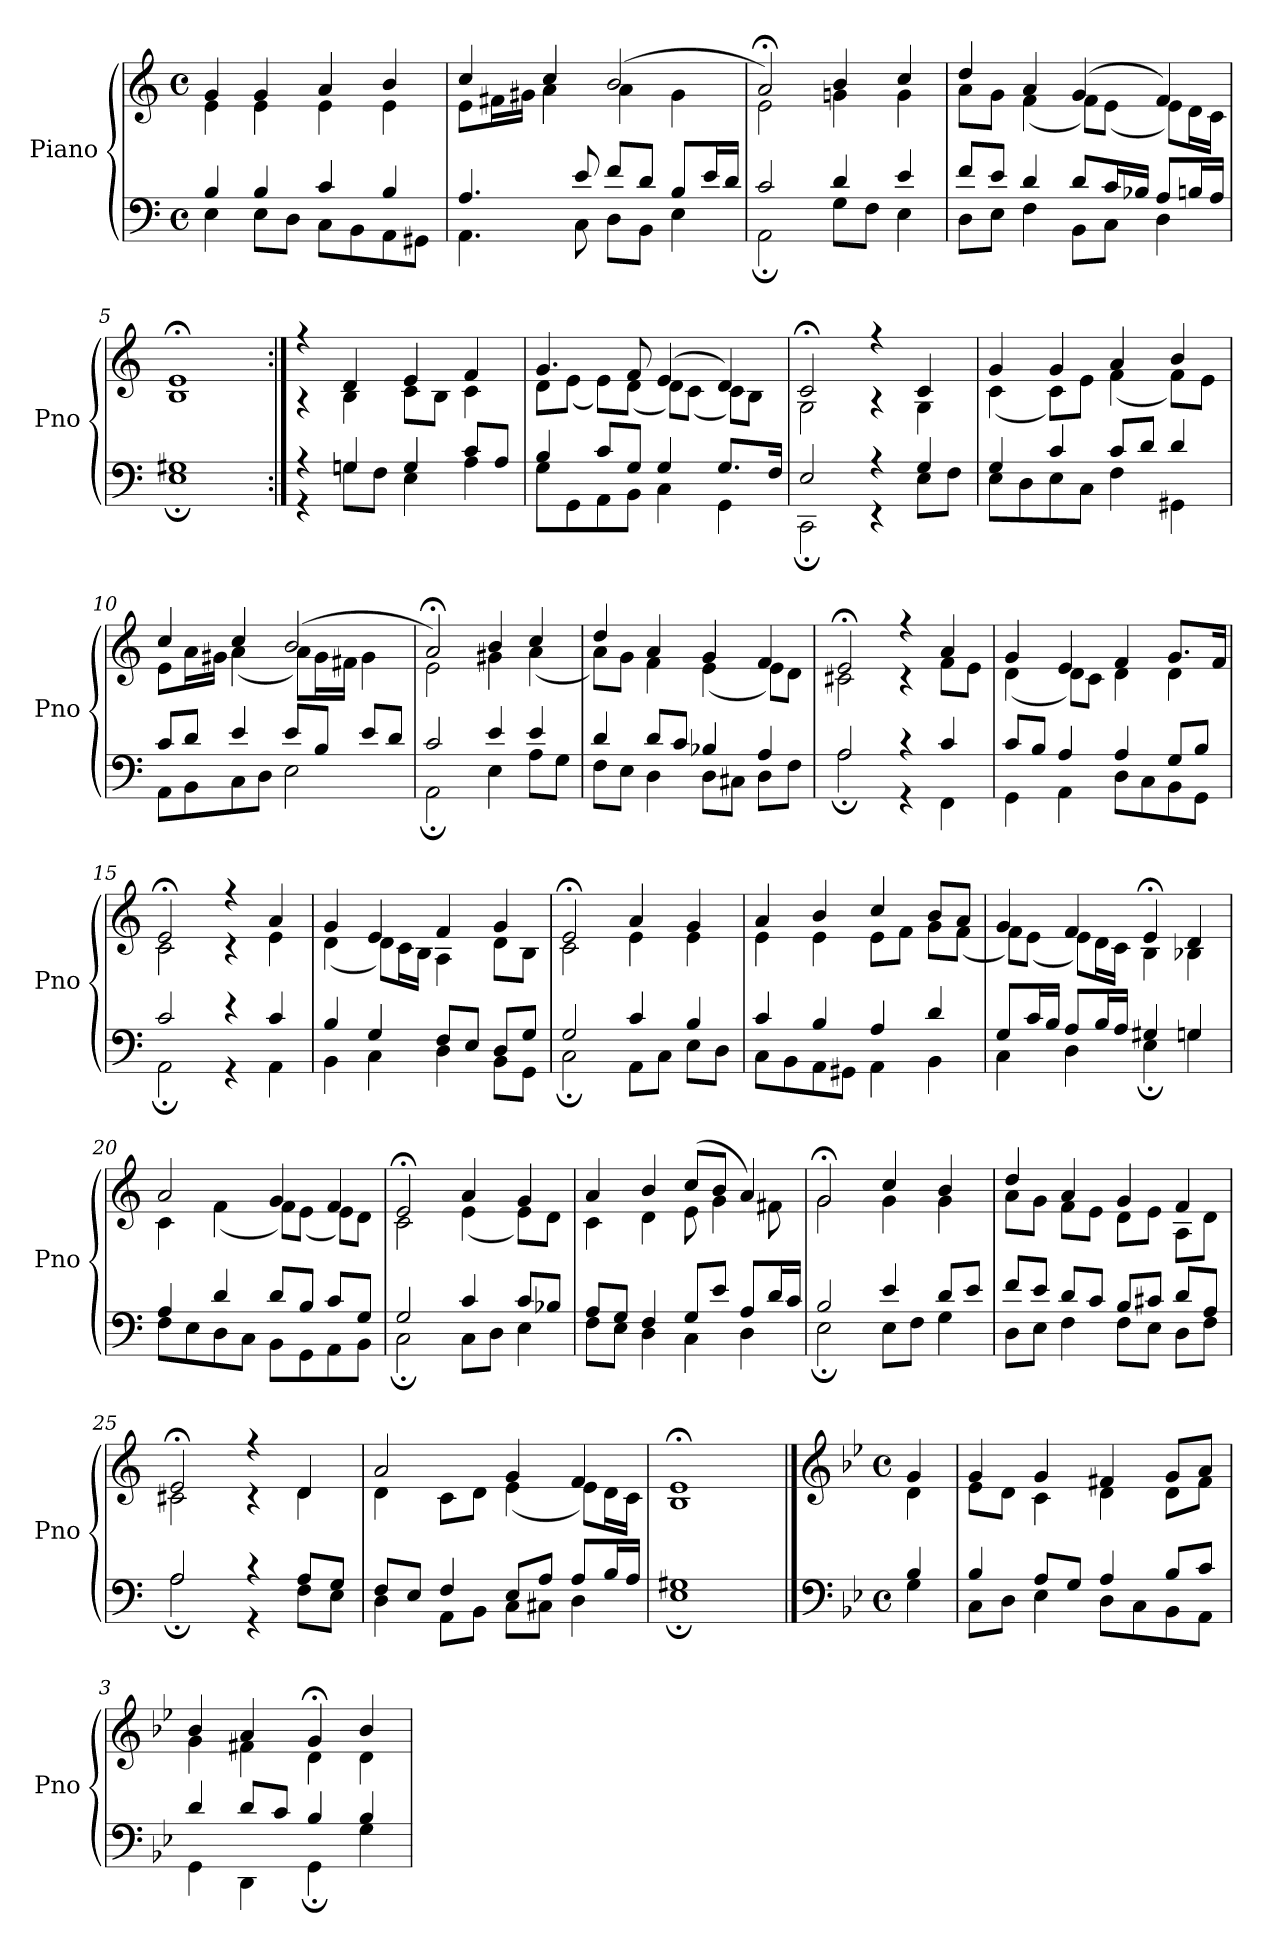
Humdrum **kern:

**kern	**kern
*part1	*part1
*staff2	*staff1
*I"Piano	*
*I'Pno	*
*clefF4	*clefG2
*k[]	*k[]
*M4/4	*M4/4
*met(c)	*met(c)
=1	=1
*^	*^
4B/	4E\	4g/	4e\
4B/	8E\L	4g/	4e\
.	8D\J	.	.
4c/	8C\L	4a/	4e\
.	8BB\	.	.
4B/	8AA\	4b/	4e\
.	8GG#X\J	.	.
=2	=2	=2	=2
4.A/	4.AA\	4cc/	8e\L
.	.	.	16f#X\L
.	.	.	16g#X\JJ
.	.	4cc/	4a\
8e/	8C\	.	.
8f/L	8D\L	(>2b/	4a\
8d/J	8BB\J	.	.
8B/L	4E\	.	4g#\
16e/L	.	.	.
16d/JJ	.	.	.
=3	=3	=3	=3
2c/	2AA;\	2a;</)	2e\
4d/	8G\L	4b/	4gn\
.	8F\J	.	.
4e/	4E\	4cc/	4g\
=4	=4	=4	=4
8f/L	8D\L	4dd/	8a\L
8e/J	8E\J	.	8g\J
4d/	4F\	4a/	(<4f\
8d/L	8BB\L	(>4g/	8f\L)
16c/L	8C\J	.	(<8e\J
16B-X/JJ	.	.	.
8A/L	4D\	4f/)	8e\L)
16Bn/L	.	.	16d\L
16A/JJ	.	.	16c\JJ
=5	=5	=5	=5
1G#X	1E;	1e;<	1B
=6:|!	=6:|!	=6:|!	=6:|!
4r	4r	4r	4r
4Gn/	8Gn\L	4d/	4B\
.	8F\J	.	.
4G/	4E\	4e/	8c\L
.	.	.	8B\J
8c/L	4A\	4f/	4c\
8A/J	.	.	.
=7	=7	=7	=7
4B/	8G\L	4.g/	8d\L
.	8GG\	.	(<8e\J
8c/L	8AA\	.	8e\L)
8G/J	8BB\J	8f/	(<8d\J
4G/	4C\	(>4e/	8d\L)
.	.	.	(<8c\J
8.G/L	4GG\	4d/)	8c\L)
.	.	.	8B\J
16F/Jk	.	.	.
=8	=8	=8	=8
2E/	2CC;\	2c;</	2G\
4r	4r	4r	4r
4G/	8E\L	4c/	4G\
.	8F\J	.	.
=9	=9	=9	=9
4G/	8E\L	4g/	(<4c\
.	8D\	.	.
4c/	8E\	4g/	8c\L)
.	8C\J	.	8e\J
8c/L	4F\	4a/	(<4f\
8d/J	.	.	.
4d/	4GG#X\	4b/	8f\L)
.	.	.	8e\J
=10	=10	=10	=10
8c/L	8AA\L	4cc/	8e\L
8d/J	8BB\	.	16a\L
.	.	.	16g#X\JJ
4e/	8C\	4cc/	(<4a\
.	8D\J	.	.
8e/L	2E\	(>2b/	8a\L)
8B/J	.	.	16g#\L
.	.	.	16f#X\JJ
8e/L	.	.	4g#\
8d/J	.	.	.
=11	=11	=11	=11
2c/	2AA;\	2a;</)	2e\
4e/	4E\	4b/	4g#X\
4e/	8A\L	4cc/	(<4a\
.	8G\J	.	.
=12	=12	=12	=12
4d/	8F\L	4dd/	8a\L)
.	8E\J	.	8g\J
8d/L	4D\	4a/	4f\
8c/J	.	.	.
4B-X/	8D\L	4g/	(<4e\
.	8C#X\J	.	.
4A/	8D\L	4f/	8e\L)
.	8F\J	.	8d\J
=13	=13	=13	=13
2A/	2A;\	2e;</	2c#X\
4r	4r	4r	4r
4c/	4FF\	4a/	8f\L
.	.	.	8e\J
=14	=14	=14	=14
8c/L	4GG\	4g/	(<4d\
8B/J	.	.	.
4A/	4AA\	4e/	8d\L)
.	.	.	8c\J
4A/	8D\L	4f/	4d\
.	8C\	.	.
8G/L	8BB\	8.g/L	4d\
8B/J	8GG\J	.	.
.	.	16f/Jk	.
=15	=15	=15	=15
2c/	2AA;\	2e;</	2c\
4r	4r	4r	4r
4c/	4AA\	4a/	4e\
=16	=16	=16	=16
4B/	4BB\	4g/	(<4d\
4G/	4C\	4e/	8d\L)
.	.	.	16c\L
.	.	.	16B\JJ
8F/L	4D\	4f/	4A\
8E/J	.	.	.
8D/L	8BB\L	4g/	8d\L
8G/J	8GG\J	.	8B\J
=17	=17	=17	=17
2G/	2C;\	2e;</	2c\
4c/	8AA\L	4a/	4e\
.	8C\J	.	.
4B/	8E\L	4g/	4e\
.	8D\J	.	.
=18	=18	=18	=18
4c/	8C\L	4a/	4e\
.	8BB\	.	.
4B/	8AA\	4b/	4e\
.	8GG#X\J	.	.
4A/	4AA\	4cc/	8e\L
.	.	.	8f\J
4d/	4BB\	8b/L	8g\L
.	.	8a/J	(<8f\J
=19	=19	=19	=19
8G/L	4C\	4g/	8f\L)
16c/L	.	.	(<8e\J
16B/JJ	.	.	.
8A/L	4D\	4f/	8e\L)
16B/L	.	.	16d\L
16A/JJ	.	.	16c\JJ
4G#X/	4E;\	4e;</	4B\
4Gn/	4G\	4d/	4B-X\
=20	=20	=20	=20
4A/	8F\L	2a/	4c\
.	8E\	.	.
4d/	8D\	.	(<4f\
.	8C\J	.	.
8d/L	8BB\L	4g/	8f\L)
8B/J	8GG\	.	(<8e\J
8c/L	8AA\	4f/	8e\L)
8G/J	8BB\J	.	8d\J
=21	=21	=21	=21
2G/	2C;\	2e;</	2c\
4c/	8C\L	4a/	(<4e\
.	8D\J	.	.
8c/L	4E\	4g/	8e\L)
8B-X/J	.	.	8d\J
=22	=22	=22	=22
8A/L	8F\L	4a/	4c\
8G/J	8E\J	.	.
4F/	4D\	4b/	4d\
8G/L	4C\	(>8cc/L	8e\
8e/J	.	8b/J	4g\
8A/L	4D\	4a/)	.
16d/L	.	.	8f#X\
16c/JJ	.	.	.
=23	=23	=23	=23
2B/	2E;\	2g;</	2g\
4e/	8E\L	4cc/	4g\
.	8F\J	.	.
8d/L	4G\	4b/	4g\
8e/J	.	.	.
=24	=24	=24	=24
8f/L	8D\L	4dd/	8a\L
8e/J	8E\J	.	8g\J
8d/L	4F\	4a/	8f\L
8c/J	.	.	8e\J
8B/L	8F\L	4g/	8d\L
8c#X/J	8E\J	.	8e\J
8d/L	8D\L	4f/	8A\L
8A/J	8F\J	.	8d\J
=25	=25	=25	=25
2A/	2A;\	2e;</	2c#X\
4r	4r	4r	4r
8A/L	8F\L	4d/	4d\
8G/J	8E\J	.	.
=26	=26	=26	=26
8F/L	4D\	2a/	4d\
8E/J	.	.	.
4F/	8AA\L	.	8c\L
.	8BB\J	.	8d\J
8E/L	8C\L	4g/	(<4e\
8A/J	8C#X\J	.	.
8A/L	4D\	4f/	8e\L)
16B/L	.	.	16d\L
16A/JJ	.	.	16c\JJ
=27	=27	=27	=27
1G#X	1E;	1e;<	1B
==1	==1	==1	==1
*clefF4	*	*clefG2	*
*k[b-e-]	*	*k[b-e-]	*
*M4/4	*	*M4/4	*
*met(c)	*	*met(c)	*
4B-/	4G\	4g/	4d\
=2	=2	=2	=2
4B-/	8C\L	4g/	8e-\L
.	8D\J	.	8d\J
8A/L	4E-\	4g/	4c\
8G/J	.	.	.
4A/	8D\L	4f#X/	4d\
.	8C\	.	.
8B-/L	8BB-\	8g/L	8d\L
8c/J	8AA\J	8a/J	8f#\J
=3	=3	=3	=3
4d/	4GG\	4b-/	4g\
8d/L	4DD\	4a/	4f#X\
8c/J	.	.	.
4B-/	4GG;\	4g;</	4d\
4B-/	4G\	4b-/	4d\
*v	*v	*	*
*	*v	*v
=	=
*-	*-
